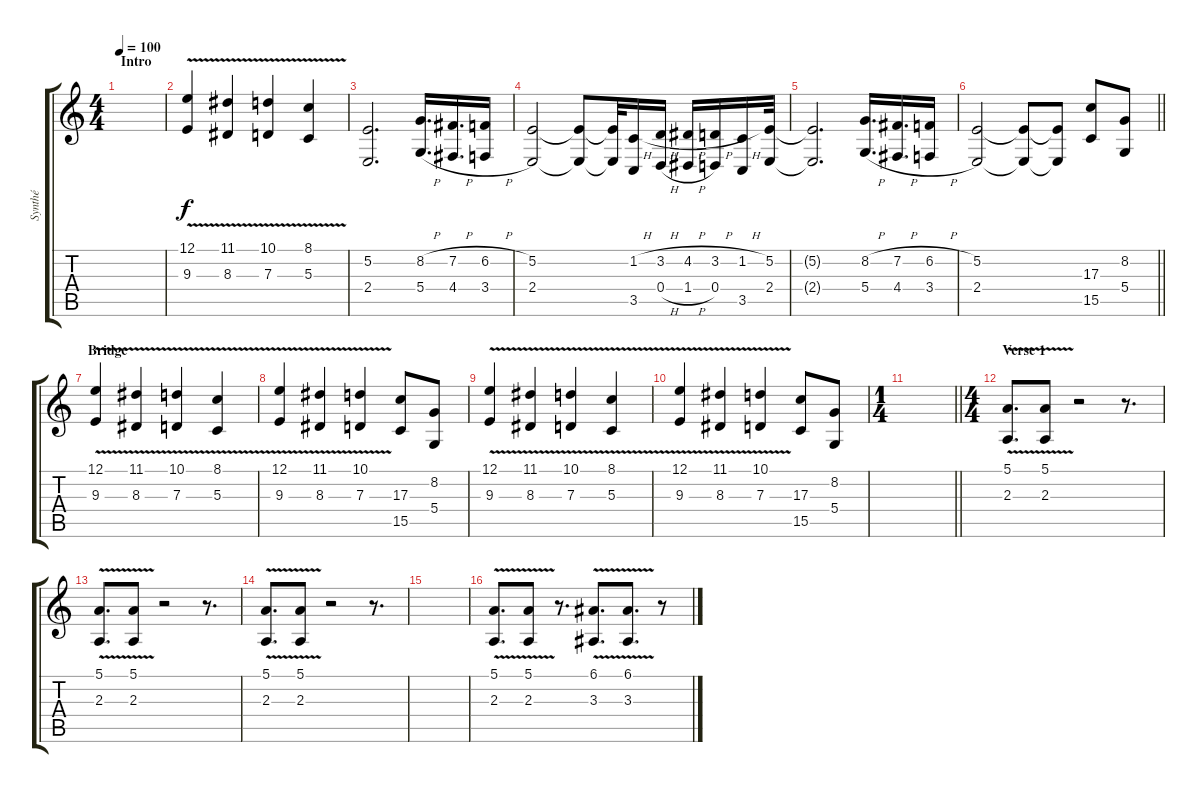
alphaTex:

\track ("Synthé" "Synthé") {instrument lead6voice}
\staff {score tabs}
\tuning (E4 B3 G3 D3 A2 E2) {hide}
\ts (4 4)
\section ("" "Intro")
\tempo 100
\clef g2
\ks c
|
(12.1{v} 9.3).4 (11.1{v} 8.3).4 (10.1{v} 7.3).4 (8.1{v} 5.3).4 |
(5.2 2.4).2{d volume 8 instrument lead2sawtooth} (8.2{h} 5.4{h}).16{d} (7.2{h} 4.4{h}).16{d} (6.2{h} 3.4{h}).16 |
(5.2 2.4).2 (5.2{t} 2.4{t}).8 (5.2{t} 2.4{t}).32 (1.2{h} 3.5).16 (3.2{h} 0.4{h}).16 (4.2{h} 1.4{h}).16 (3.2{h} 0.4).16 (1.2{h} 3.5).16 (5.2 2.4).32 |
(5.2{t} 2.4{t}).2{d} (8.2{h} 5.4{h}).16{d} (7.2{h} 4.4{h}).16{d} (6.2{h} 3.4{h}).16 |
\barLineRight lightlight
(5.2 2.4).2 (5.2{t} 2.4{t}).8 (5.2{t} 2.4{t}).8 (17.3 15.5).8 (8.2 5.4).8 |
\section ("" "Bridge")
(12.1{v} 9.3).4{volume 6 instrument lead6voice} (11.1{v} 8.3).4 (10.1{v} 7.3).4 (8.1{v} 5.3).4 |
(12.1{v} 9.3).4 (11.1{v} 8.3).4 (10.1{v} 7.3).4 (17.3 15.5).8{volume 9 instrument lead2sawtooth} (8.2 5.4).8 |
(12.1{v} 9.3).4{volume 8 instrument lead6voice} (11.1{v} 8.3).4 (10.1{v} 7.3).4 (8.1{v} 5.3).4 |
(12.1{v} 9.3).4 (11.1{v} 8.3).4 (10.1{v} 7.3).4 (17.3 15.5).8{volume 8 instrument lead2sawtooth} (8.2 5.4).8 |
\ts (1 4)
\barLineRight lightlight
|
\ts (4 4)
\section ("" "Verse 1")
(5.1{v} 2.3).8{d volume 6 instrument lead6voice} (5.1{v} 2.3).8 r.2 r.8{d} |
(5.1{v} 2.3).8{d} (5.1{v} 2.3).8 r.2 r.8{d} |
(5.1{v} 2.3).8{d} (5.1{v} 2.3).8 r.2 r.8{d} |
|
(5.1{v} 2.3).8{d} (5.1{v} 2.3).8 r.8{d} (6.1{v} 3.3).8{d} (6.1{v} 3.3).8{d} r.8
